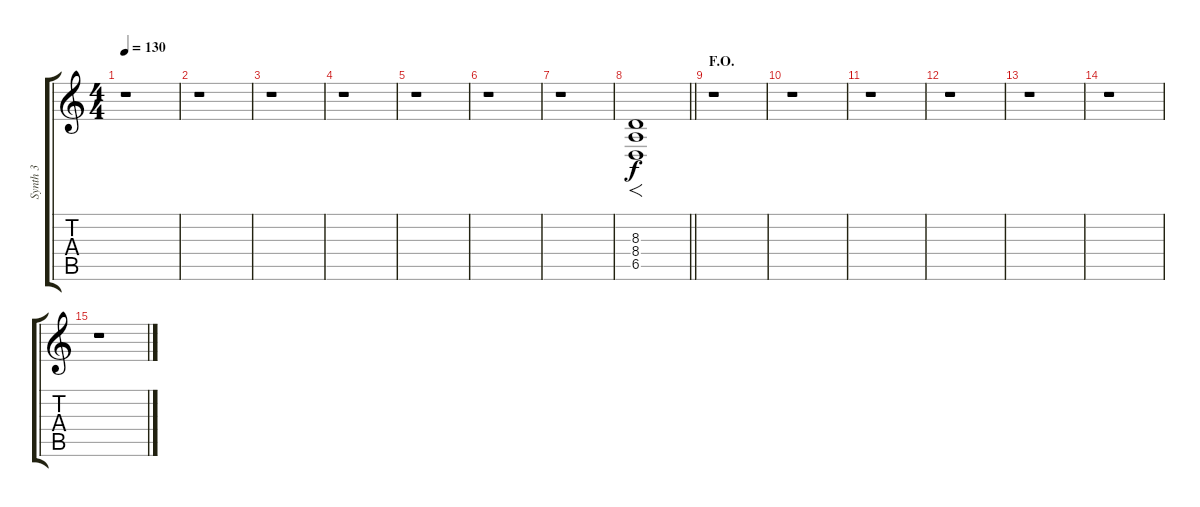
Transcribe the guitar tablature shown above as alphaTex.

\track ("Synth 3" "Synth 3") {instrument lead4chiff}
\staff {score tabs}
\tuning (Eb4 Bb3 Gb3 Db3 Ab2 Eb2) {hide}
\ts (4 4)
\tempo 130
\clef g2
\ks c
r.1{dy f} |
r.1 |
r.1 |
r.1 |
r.1 |
r.1 |
r.1 |
\barLineRight lightlight
(8.3 8.4 6.5).1{f} |
\section ("" "F.O.")
r.1{volume 6} |
r.1 |
r.1 |
r.1 |
r.1 |
r.1 |
r.1
